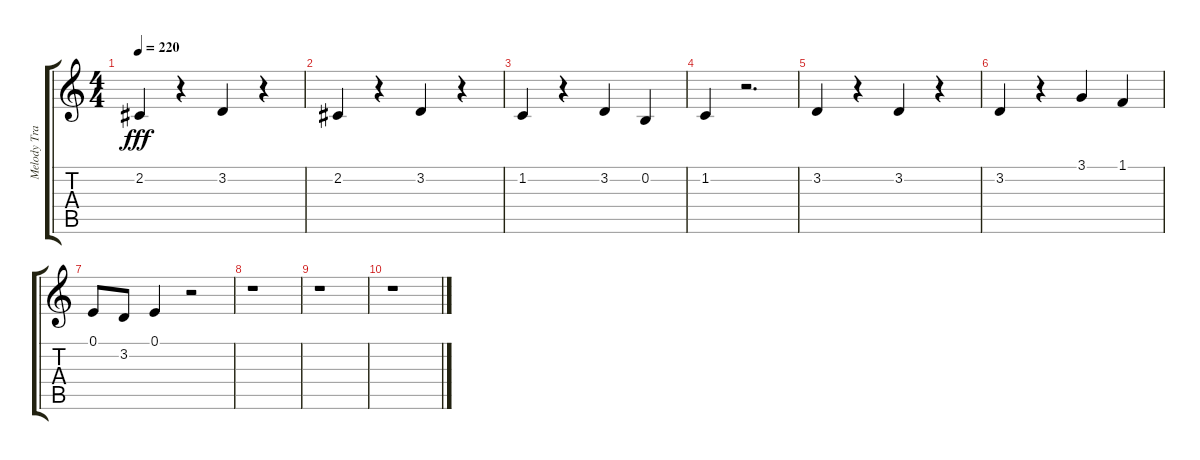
\track ("Melody Track" "Melody Tra") {instrument englishhorn}
\staff {score tabs}
\tuning (E4 B3 G3 D3 A2 E2) {hide}
\ts (4 4)
\tempo 220
\clef g2
\ks c
2.2.4{dy fff} r.4 3.2.4 r.4 |
2.2.4 r.4 3.2.4 r.4 |
1.2.4 r.4 3.2.4 0.2.4 |
1.2.4 r.2{d} |
3.2.4 r.4 3.2.4 r.4 |
3.2.4 r.4 3.1.4 1.1.4 |
0.1.8 3.2.8 0.1.4 r.2 |
r.1 |
r.1 |
r.1
